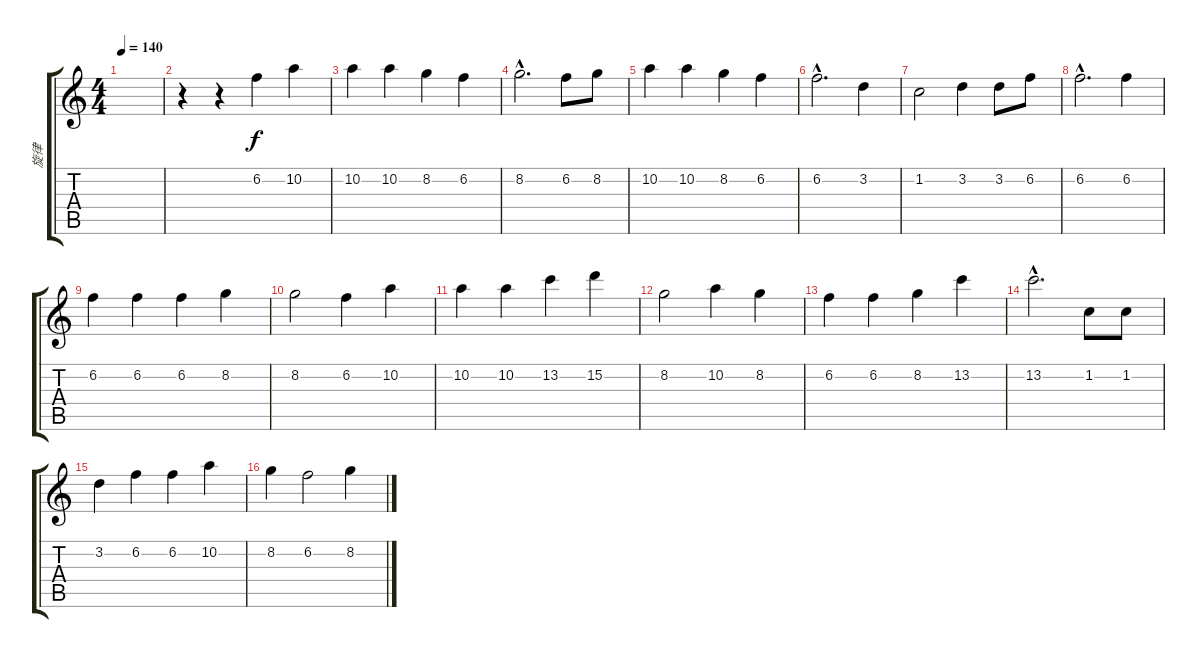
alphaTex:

\track ("旋律" "旋律") {instrument distortionguitar}
\staff {score tabs}
\tuning (E4 B3 G3 D3 A2 E2) {hide}
\ts (4 4)
\tempo 140
\clef g2
\ks c
|
r.4 r.4 6.2.4 10.2.4 |
10.2.4 10.2.4 8.2.4 6.2.4 |
8.2{hac}.2{d} 6.2.8 8.2.8 |
10.2.4 10.2.4 8.2.4 6.2.4 |
6.2{hac}.2{d} 3.2.4 |
1.2.2 3.2.4 3.2.8 6.2.8 |
6.2{hac}.2{d} 6.2.4 |
6.2.4 6.2.4 6.2.4 8.2.4 |
8.2.2 6.2.4 10.2.4 |
10.2.4 10.2.4 13.2.4 15.2.4 |
8.2.2 10.2.4 8.2.4 |
6.2.4 6.2.4 8.2.4 13.2.4 |
13.2{hac}.2{d} 1.2.8 1.2.8 |
3.2.4 6.2.4 6.2.4 10.2.4 |
8.2.4 6.2.2 8.2.4
